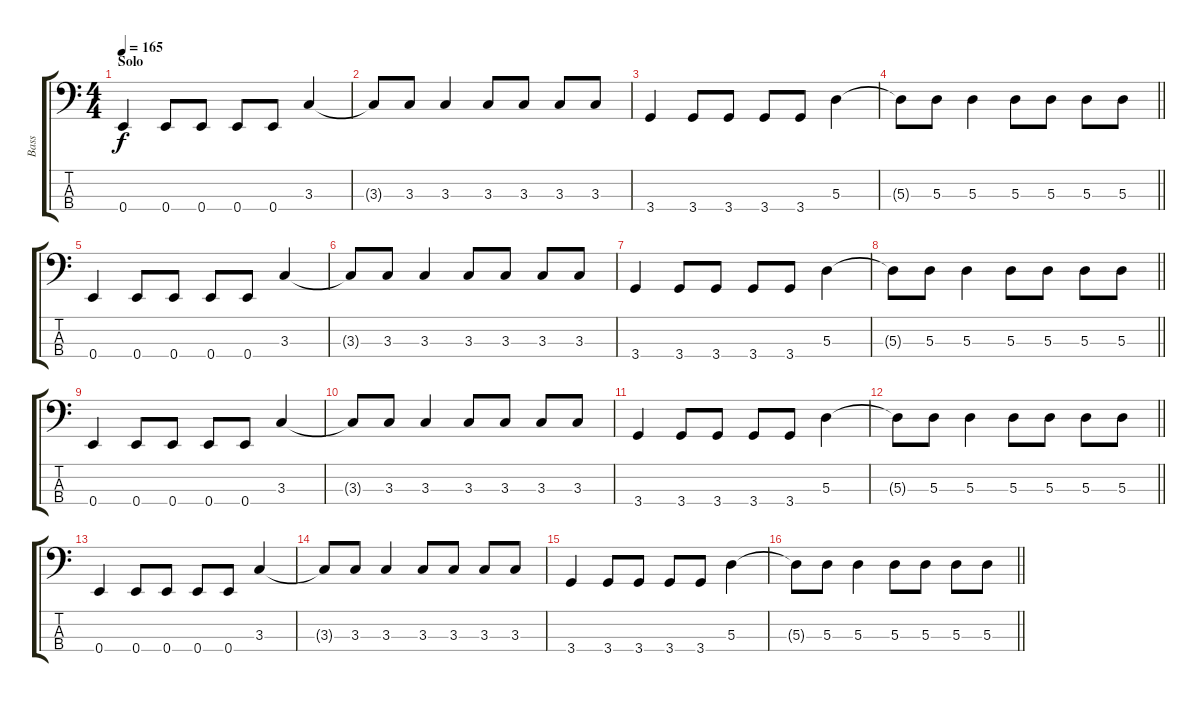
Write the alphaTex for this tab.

\track ("Bass" "Bass") {instrument electricbassfinger}
\staff {score tabs}
\tuning (G2 D2 A1 E1) {hide}
\ts (4 4)
\section ("" "Solo")
\tempo 165
\clef f4
\ks c
0.4.4{dy f} 0.4.8 0.4.8 0.4.8 0.4.8 3.3.4 |
3.3{t}.8 3.3.8 3.3.4 3.3.8 3.3.8 3.3.8 3.3.8 |
3.4.4 3.4.8 3.4.8 3.4.8 3.4.8 5.3.4 |
\barLineRight lightlight
5.3{t}.8 5.3.8 5.3.4 5.3.8 5.3.8 5.3.8 5.3.8 |
0.4.4 0.4.8 0.4.8 0.4.8 0.4.8 3.3.4 |
3.3{t}.8 3.3.8 3.3.4 3.3.8 3.3.8 3.3.8 3.3.8 |
3.4.4 3.4.8 3.4.8 3.4.8 3.4.8 5.3.4 |
\barLineRight lightlight
5.3{t}.8 5.3.8 5.3.4 5.3.8 5.3.8 5.3.8 5.3.8 |
0.4.4 0.4.8 0.4.8 0.4.8 0.4.8 3.3.4 |
3.3{t}.8 3.3.8 3.3.4 3.3.8 3.3.8 3.3.8 3.3.8 |
3.4.4 3.4.8 3.4.8 3.4.8 3.4.8 5.3.4 |
\barLineRight lightlight
5.3{t}.8 5.3.8 5.3.4 5.3.8 5.3.8 5.3.8 5.3.8 |
0.4.4 0.4.8 0.4.8 0.4.8 0.4.8 3.3.4 |
3.3{t}.8 3.3.8 3.3.4 3.3.8 3.3.8 3.3.8 3.3.8 |
3.4.4 3.4.8 3.4.8 3.4.8 3.4.8 5.3.4 |
\barLineRight lightlight
5.3{t}.8 5.3.8 5.3.4 5.3.8 5.3.8 5.3.8 5.3.8
